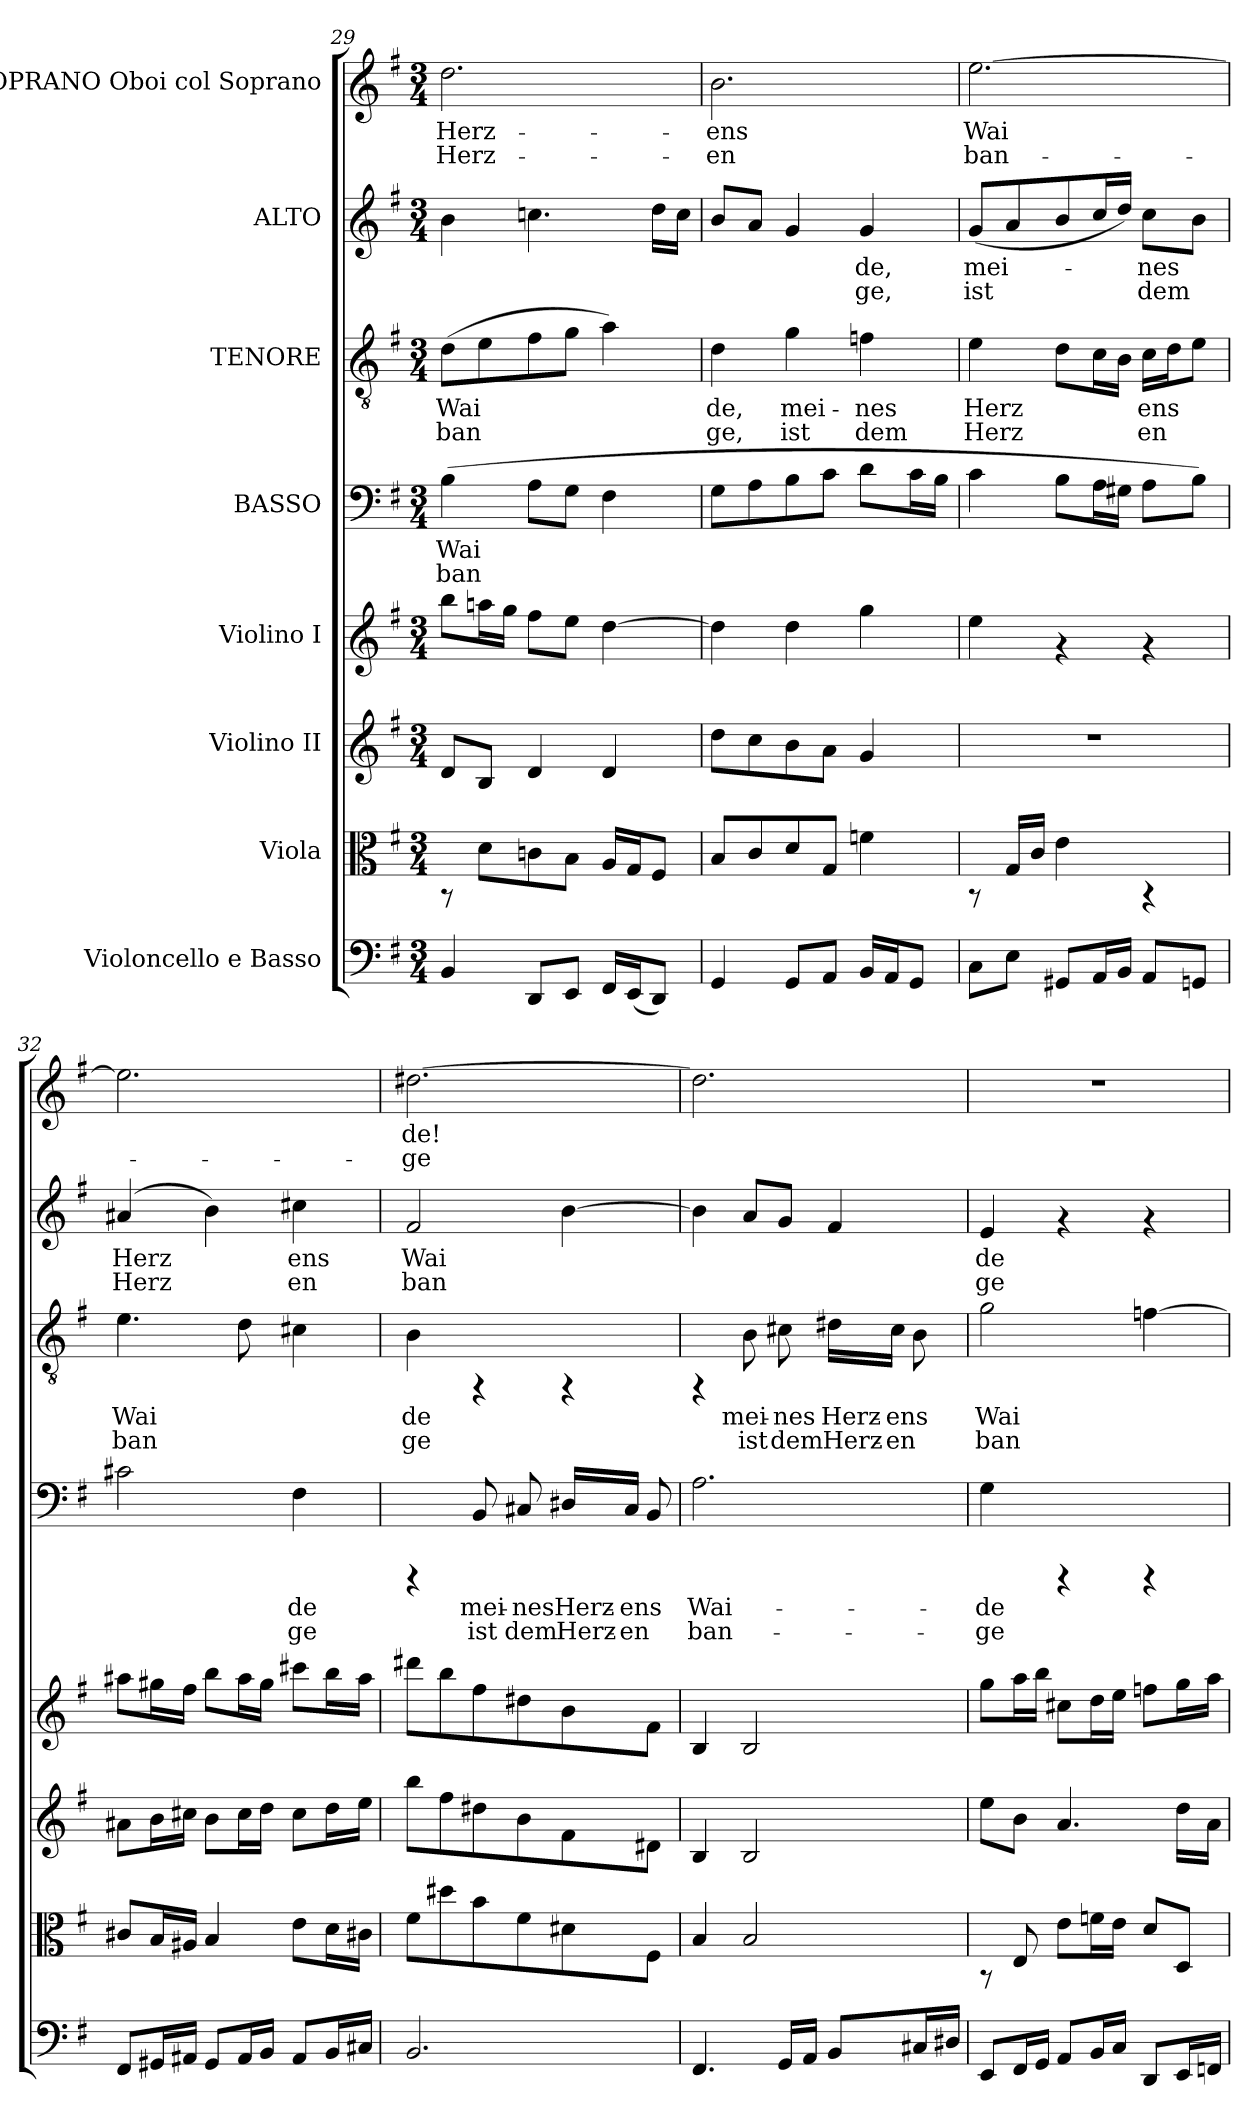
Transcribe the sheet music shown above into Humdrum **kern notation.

**kern	**kern	**kern	**kern	**kern	**text	**text	**kern	**text	**text	**kern	**text	**text	**kern	**text	**text
*part8	*part7	*part6	*part5	*part4	*part4	*part4	*part3	*part3	*part3	*part2	*part2	*part2	*part1	*part1	*part1
*staff8	*staff7	*staff6	*staff5	*staff4	*staff4	*staff4	*staff3	*staff3	*staff3	*staff2	*staff2	*staff2	*staff1	*staff1	*staff1
*I"Violoncello  e Basso	*I"Viola	*I"Violino II	*I"Violino I	*I"BASSO	*	*	*I"TENORE	*	*	*I"ALTO	*	*	*I"SOPRANO  Oboi col Soprano	*	*
*clefF4	*clefC3	*clefG2	*clefG2	*clefF4	*	*	*clefGv2	*	*	*clefG2	*	*	*clefG2	*	*
*k[f#]	*k[f#]	*k[f#]	*k[f#]	*k[f#]	*	*	*k[f#]	*	*	*k[f#]	*	*	*k[f#]	*	*
*G:	*G:	*G:	*G:	*G:	*	*	*G:	*	*	*G:	*	*	*G:	*	*
*M3/4	*M3/4	*M3/4	*M3/4	*M3/4	*	*	*M3/4	*	*	*M3/4	*	*	*M3/4	*	*
=29	=29	=29	=29	=29	=29	=29	=29	=29	=29	=29	=29	=29	=29	=29	=29
!	!	!	!	!	!LO:LY:b:cj	!LO:LY:b:cj	!	!LO:LY:b:cj	!LO:LY:b:cj	!	!LO:LY:b:cj	!	!	!LO:LY:b:cj	!LO:LY:b:cj
4BB/	8rAA	8d/L	8bb\L	(>4B\	Wai-	-ban-	(>8d\L	Wai-	-ban-	4b\	--	.	2.dd\	Herz-	-Herz-
!	!	!	!	!	!	!	!	!LO:LY:b:cj	!LO:LY:b:cj	!	!	!	!	!	!
.	8d\L	8B/J	16aan\	.	.	.	8e\	--	--	.	.	.	.	.	.
.	.	.	16gg\J	.	.	.	.	.	.	.	.	.	.	.	.
!	!	!	!	!	!LO:LY:b:cj	!LO:LY:b:cj	!	!LO:LY:b:cj	!LO:LY:b:cj	!	!LO:LY:b:cj	!	!	!	!
8DD/L	8cn\	4d/	8ff#\L	8A\L	--	--	8f#\	--	--	4.ccn\	--	.	.	.	.
!	!	!	!	!	!LO:LY:b:cj	!LO:LY:b:cj	!	!LO:LY:b:cj	!LO:LY:b:cj	!	!	!	!	!	!
8EE/J	8B\J	.	8ee\J	8G\J	--	--	8g\J	--	--	.	.	.	.	.	.
!	!	!	!	!	!LO:LY:b:cj	!LO:LY:b:cj	!	!LO:LY:b:cj	!LO:LY:b:cj	!	!	!	!	!	!
16FF#/L	16A/L	4d/	[>4dd\	4F#\	--	--	4a\)	--	--	.	.	.	.	.	.
(<16EE/	16G/	.	.	.	.	.	.	.	.	.	.	.	.	.	.
!	!	!	!	!	!	!	!	!	!	!	!LO:LY:b:cj	!	!	!	!
8DD/J)	8F#/J	.	.	.	.	.	.	.	.	16dd\L	--	.	.	.	.
!	!	!	!	!	!	!	!	!	!	!	!LO:LY:b:cj	!	!	!	!
.	.	.	.	.	.	.	.	.	.	16cc\J	--	.	.	.	.
=30	=30	=30	=30	=30	=30	=30	=30	=30	=30	=30	=30	=30	=30	=30	=30
!	!	!	!	!	!LO:LY:b:cj	!	!	!LO:LY:b:cj	!LO:LY:b:cj	!	!LO:LY:b:cj	!LO:LY:b:cj	!	!LO:LY:b:cj	!LO:LY:b:cj
4GG/	8B/L	8dd\L	4dd\]	8G\L	--	.	4d\	-de,	ge,	8b/L	--	-	2.b\	-ens	en
!	!	!	!	!	!LO:LY:b:cj	!	!	!	!	!	!LO:LY:b:cj	!LO:LY:b:cj	!	!	!
.	8c/	8cc\	.	8A\	--	.	.	.	.	8a/J	-	-	.	.	.
!	!	!	!	!	!LO:LY:b:cj	!	!	!LO:LY:b:cj	!LO:LY:b:cj	!	!LO:LY:b:cj	!LO:LY:b:cj	!	!	!
8GG/L	8d/	8b\	4dd\	8B\	--	.	4g\	mei-	-ist	4g/	-	-	.	.	.
!	!	!	!	!	!LO:LY:b:cj	!	!	!	!	!	!	!	!	!	!
8AA/J	8G/J	8a\J	.	8c\J	--	.	.	.	.	.	.	.	.	.	.
!	!	!	!	!	!LO:LY:b:cj	!	!	!LO:LY:b:cj	!LO:LY:b:cj	!	!LO:LY:b:cj	!LO:LY:b:cj	!	!	!
16BB/L	4fn\	4g/	4gg\	8d\L	--	.	4fn\	nes	dem	4g/	de,	ge,	.	.	.
16AA/	.	.	.	.	.	.	.	.	.	.	.	.	.	.	.
!	!	!	!	!	!LO:LY:b:cj	!	!	!	!	!	!	!	!	!	!
8GG/J	.	.	.	16c\	--	.	.	.	.	.	.	.	.	.	.
!	!	!	!	!	!LO:LY:b:cj	!	!	!	!	!	!	!	!	!	!
.	.	.	.	16B\J	--	.	.	.	.	.	.	.	.	.	.
=31	=31	=31	=31	=31	=31	=31	=31	=31	=31	=31	=31	=31	=31	=31	=31
!	!	!	!	!	!LO:LY:b:cj	!	!	!LO:LY:b:cj	!LO:LY:b:cj	!	!LO:LY:b:cj	!LO:LY:b:cj	!	!LO:LY:b:cj	!LO:LY:b:cj
8C\L	8rAA	2.r	4ee\	4c\	--	.	4e\	Herz-	-Herz-	(<8g/L	mei-	-ist	[>2.ee\	Wai-	-ban-
!	!	!	!	!	!	!	!	!	!	!	!LO:LY:b:cj	!LO:LY:b:cj	!	!	!
8E\J	16G/L	.	.	.	.	.	.	.	.	8a/	.	.	.	.	.
.	16c/J	.	.	.	.	.	.	.	.	.	.	.	.	.	.
!	!	!	!	!	!LO:LY:b:cj	!	!	!LO:LY:b:cj	!LO:LY:b:cj	!	!LO:LY:b:cj	!LO:LY:b:cj	!	!	!
8GG#X/L	4e\	.	4rf	8B\L	--	.	8d\L	--	-	8b/	.	.	.	.	.
!	!	!	!	!	!LO:LY:b:cj	!	!	!LO:LY:b:cj	!LO:LY:b:cj	!	!LO:LY:b:cj	!LO:LY:b:cj	!	!	!
16AA/	.	.	.	16A\	--	.	16c\	-	-	16cc/	.	.	.	.	.
!	!	!	!	!	!LO:LY:b:cj	!	!	!LO:LY:b:cj	!LO:LY:b:cj	!	!LO:LY:b:cj	!LO:LY:b:cj	!	!	!
16BB/J	.	.	.	16G#X\J	--	.	16B\J	-	-	16dd/J)	.	.	.	.	.
!	!	!	!	!	!LO:LY:b:cj	!	!	!LO:LY:b:cj	!LO:LY:b:cj	!	!LO:LY:b:cj	!LO:LY:b:cj	!	!	!
8AA/L	4rAA	.	4rf	8A\L	--	.	16c\L	ens	en	8cc\L	nes	dem	.	.	.
!	!	!	!	!	!	!	!	!LO:LY:b:cj	!LO:LY:b:cj	!	!	!	!	!	!
.	.	.	.	.	.	.	16d\	.	.	.	.	.	.	.	.
!	!	!	!	!	!LO:LY:b:cj	!	!	!LO:LY:b:cj	!LO:LY:b:cj	!	!LO:LY:b:cj	!LO:LY:b:cj	!	!	!
8GGn/J	.	.	.	8B\J)	--	.	8e\J	.	.	8b\J	.	.	.	.	.
!!LO:PB:g=z
=32	=32	=32	=32	=32	=32	=32	=32	=32	=32	=32	=32	=32	=32	=32	=32
!	!	!	!	!	!LO:LY:b:cj	!LO:LY:b:cj	!	!LO:LY:b:cj	!LO:LY:b:cj	!	!LO:LY:b:cj	!LO:LY:b:cj	!	!LO:LY:b:cj	!
8FF#/L	8c#X/L	8a#X\L	8aa#X\L	2c#X\	--	-	4.e\	Wai-	-ban-	(>4a#X/	Herz-	-Herz-	2.ee\]	--	.
16GG#X/	16B/	16b\	16gg#X\	.	.	.	.	.	.	.	.	.	.	.	.
16AA#X/J	16A#X/J	16cc#X\J	16ff#\J	.	.	.	.	.	.	.	.	.	.	.	.
!	!	!	!	!	!	!	!	!	!	!	!LO:LY:b:cj	!LO:LY:b:cj	!	!	!
8GG#/L	4B/	8b\L	8bb\L	.	.	.	.	.	.	4b\)	--	-	.	.	.
!	!	!	!	!	!	!	!	!LO:LY:b:cj	!LO:LY:b:cj	!	!	!	!	!	!
16AA#/	.	16cc#\	16aa#\	.	.	.	8d\	--	--	.	.	.	.	.	.
16BB/J	.	16dd\J	16gg#\J	.	.	.	.	.	.	.	.	.	.	.	.
!	!	!	!	!	!LO:LY:b:cj	!LO:LY:b:cj	!	!LO:LY:b:cj	!LO:LY:b:cj	!	!LO:LY:b:cj	!LO:LY:b:cj	!	!	!
8AA#/L	8e\L	8cc#\L	8ccc#X\L	4F#\	de	ge	4c#X\	--	--	4cc#X\	ens	en	.	.	.
16BB/	16d\	16dd\	16bb\	.	.	.	.	.	.	.	.	.	.	.	.
16C#X/J	16c#X\J	16ee\J	16aa#\J	.	.	.	.	.	.	.	.	.	.	.	.
=33	=33	=33	=33	=33	=33	=33	=33	=33	=33	=33	=33	=33	=33	=33	=33
!	!	!	!	!	!	!	!	!LO:LY:b:cj	!LO:LY:b:cj	!	!LO:LY:b:cj	!LO:LY:b:cj	!	!LO:LY:b:cj	!LO:LY:b:cj
2.BB/	8f#\L	8bb\L	8ddd#X\L	4rCCC	.	.	4B\	-de	ge	2f#/	Wai-	-ban-	[>2.dd#X\	-de!	ge
.	8dd#X\	8ff#\	8bb\	.	.	.	.	.	.	.	.	.	.	.	.
!	!	!	!	!	!LO:LY:b:cj	!LO:LY:b:cj	!	!	!	!	!	!	!	!	!
.	8b\	8dd#X\	8ff#\	8BB/	mei-	-ist	4rFF	.	.	.	.	.	.	.	.
!	!	!	!	!	!LO:LY:b:cj	!LO:LY:b:cj	!	!	!	!	!	!	!	!	!
.	8f#\	8b\	8dd#X\	8C#X/	nes	dem	.	.	.	.	.	.	.	.	.
!	!	!	!	!	!LO:LY:b:cj	!LO:LY:b:cj	!	!	!	!	!LO:LY:b:cj	!LO:LY:b:cj	!	!	!
.	8d#X\	8f#\	8b\	16D#X/L	Herz-	-Herz-	4rFF	.	.	[>4b\	--	--	.	.	.
!	!	!	!	!	!LO:LY:b:cj	!LO:LY:b:cj	!	!	!	!	!	!	!	!	!
.	.	.	.	16C#/J	-ens	en	.	.	.	.	.	.	.	.	.
!	!	!	!	!	!LO:LY:b:cj	!LO:LY:b:cj	!	!	!	!	!	!	!	!	!
.	8F#\J	8d#X\J	8f#\J	8BB/	.	.	.	.	.	.	.	.	.	.	.
=34	=34	=34	=34	=34	=34	=34	=34	=34	=34	=34	=34	=34	=34	=34	=34
!	!	!	!	!	!LO:LY:b:cj	!LO:LY:b:cj	!	!	!	!	!LO:LY:b:cj	!	!	!LO:LY:b:cj	!
4.FF#/	4B/	4B/	4B/	2.A\	Wai-	-ban-	4rFF	.	.	4b\]	--	.	2.dd#\]	.	.
!	!	!	!	!	!	!	!	!LO:LY:b:cj	!LO:LY:b:cj	!	!LO:LY:b:cj	!	!	!	!
.	2B/	2B/	2B/	.	.	.	8B\	mei-	-ist	8a/L	--	.	.	.	.
!	!	!	!	!	!	!	!	!LO:LY:b:cj	!LO:LY:b:cj	!	!LO:LY:b:cj	!	!	!	!
16GG/L	.	.	.	.	.	.	8c#X\	nes	dem	8g/J	--	.	.	.	.
16AA/J	.	.	.	.	.	.	.	.	.	.	.	.	.	.	.
!	!	!	!	!	!	!	!	!LO:LY:b:cj	!LO:LY:b:cj	!	!LO:LY:b:cj	!	!	!	!
8BB/L	.	.	.	.	.	.	16d#X\L	Herz-	-Herz-	4f#/	--	.	.	.	.
!	!	!	!	!	!	!	!	!LO:LY:b:cj	!LO:LY:b:cj	!	!	!	!	!	!
.	.	.	.	.	.	.	16c#\J	-ens	en	.	.	.	.	.	.
!	!	!	!	!	!	!	!	!LO:LY:b:cj	!LO:LY:b:cj	!	!	!	!	!	!
16C#X/	.	.	.	.	.	.	8B\	.	.	.	.	.	.	.	.
16D#X/J	.	.	.	.	.	.	.	.	.	.	.	.	.	.	.
=35	=35	=35	=35	=35	=35	=35	=35	=35	=35	=35	=35	=35	=35	=35	=35
!	!	!	!	!	!LO:LY:b:cj	!LO:LY:b:cj	!	!LO:LY:b:cj	!LO:LY:b:cj	!	!LO:LY:b:cj	!LO:LY:b:cj	!	!	!
8EE/L	8rAA	8ee\L	8gg\L	4G\	-de	ge	2g\	Wai-	-ban-	4e/	-de	ge	2.r	.	.
16FF#/	8E/	8b\J	16aa\	.	.	.	.	.	.	.	.	.	.	.	.
16GG/J	.	.	16bb\J	.	.	.	.	.	.	.	.	.	.	.	.
8AA/L	8e\L	4.a/	8cc#X\L	4rCCC	.	.	.	.	.	4rf	.	.	.	.	.
16BB/	16fn\	.	16dd\	.	.	.	.	.	.	.	.	.	.	.	.
16C/J	16e\J	.	16ee\J	.	.	.	.	.	.	.	.	.	.	.	.
!	!	!	!	!	!	!	!	!LO:LY:b:cj	!LO:LY:b:cj	!	!	!	!	!	!
8DD/L	8d/L	.	8ffn\L	4rCCC	.	.	[>4fn\	--	--	4rf	.	.	.	.	.
16EE/	8D/J	16dd\L	16gg\	.	.	.	.	.	.	.	.	.	.	.	.
16FFn/J	.	16a\J	16aa\J	.	.	.	.	.	.	.	.	.	.	.	.
=	=	=	=	=	=	=	=	=	=	=	=	=	=	=	=
*-	*-	*-	*-	*-	*-	*-	*-	*-	*-	*-	*-	*-	*-	*-	*-
